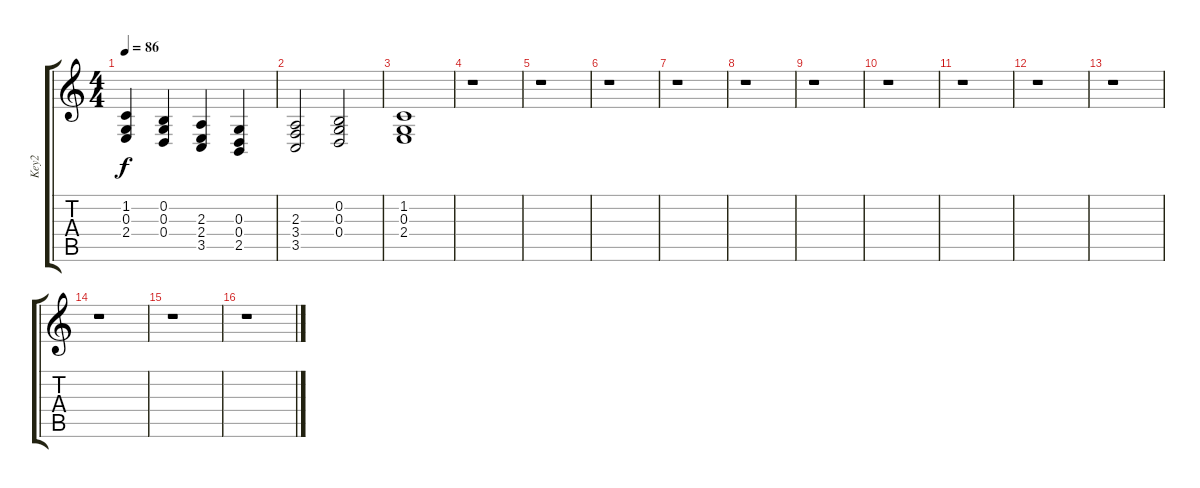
\track ("Key2" "Key2") {instrument stringensemble1}
\staff {score tabs}
\tuning (E4 B3 G3 D3 A2 E2) {hide}
\ts (4 4)
\tempo 86
\clef g2
\ks c
(1.2 0.3 2.4).4{dy f} (0.2 0.3 0.4).4 (2.3 2.4 3.5).4 (0.3 0.4 2.5).4 |
(2.3 3.4 3.5).2 (0.2 0.3 0.4).2 |
(1.2 0.3 2.4).1 |
r.1 |
r.1 |
r.1 |
r.1 |
r.1 |
r.1 |
r.1 |
r.1 |
r.1 |
r.1 |
r.1 |
r.1 |
r.1
